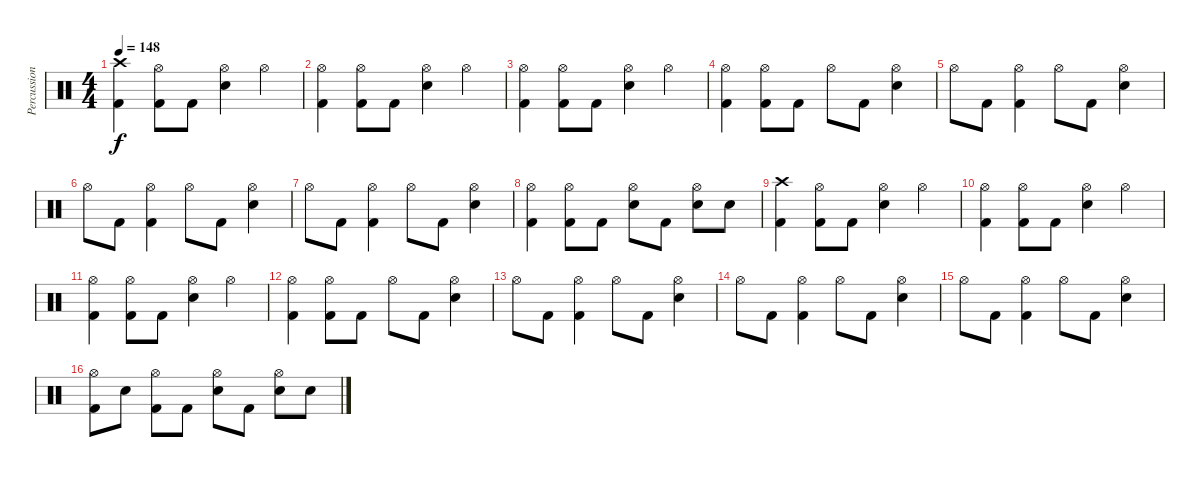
\track ("Percussion" "Percussion") {instrument percussion}
\staff {score}
\articulation defaults
\ts (4 4)
\tempo 148
\clef neutral
\ks c
("Crash high (hit)" "Kick (hit) 2").4{dy f} ("Hi-Hat (open)" "Kick (hit) 2").8 "Kick (hit) 2".8 ("Hi-Hat (open)" "Electric Snare (hit)").4 "Hi-Hat (open)".4 |
("Hi-Hat (open)" "Kick (hit) 2").4 ("Hi-Hat (open)" "Kick (hit) 2").8 "Kick (hit) 2".8 ("Hi-Hat (open)" "Electric Snare (hit)").4 "Hi-Hat (open)".4 |
("Hi-Hat (open)" "Kick (hit) 2").4 ("Hi-Hat (open)" "Kick (hit) 2").8 "Kick (hit) 2".8 ("Hi-Hat (open)" "Electric Snare (hit)").4 "Hi-Hat (open)".4 |
("Hi-Hat (open)" "Kick (hit) 2").4 ("Hi-Hat (open)" "Kick (hit) 2").8 "Kick (hit) 2".8 "Hi-Hat (open)".8 "Kick (hit) 2".8 ("Hi-Hat (open)" "Electric Snare (hit)").4 |
"Hi-Hat (open)".8 "Kick (hit) 2".8 ("Hi-Hat (open)" "Kick (hit) 2").4 "Hi-Hat (open)".8 "Kick (hit) 2".8 ("Hi-Hat (open)" "Electric Snare (hit)").4 |
"Hi-Hat (open)".8 "Kick (hit) 2".8 ("Hi-Hat (open)" "Kick (hit) 2").4 "Hi-Hat (open)".8 "Kick (hit) 2".8 ("Hi-Hat (open)" "Electric Snare (hit)").4 |
"Hi-Hat (open)".8 "Kick (hit) 2".8 ("Hi-Hat (open)" "Kick (hit) 2").4 "Hi-Hat (open)".8 "Kick (hit) 2".8 ("Hi-Hat (open)" "Electric Snare (hit)").4 |
("Hi-Hat (open)" "Kick (hit) 2").4 ("Hi-Hat (open)" "Kick (hit) 2").8 "Kick (hit) 2".8 ("Hi-Hat (open)" "Electric Snare (hit)").8 "Kick (hit) 2".8 ("Hi-Hat (open)" "Electric Snare (hit)").8 "Electric Snare (hit)".8 |
("Crash high (hit)" "Kick (hit) 2").4 ("Hi-Hat (open)" "Kick (hit) 2").8 "Kick (hit) 2".8 ("Hi-Hat (open)" "Electric Snare (hit)").4 "Hi-Hat (open)".4 |
("Hi-Hat (open)" "Kick (hit) 2").4 ("Hi-Hat (open)" "Kick (hit) 2").8 "Kick (hit) 2".8 ("Hi-Hat (open)" "Electric Snare (hit)").4 "Hi-Hat (open)".4 |
("Hi-Hat (open)" "Kick (hit) 2").4 ("Hi-Hat (open)" "Kick (hit) 2").8 "Kick (hit) 2".8 ("Hi-Hat (open)" "Electric Snare (hit)").4 "Hi-Hat (open)".4 |
("Hi-Hat (open)" "Kick (hit) 2").4 ("Hi-Hat (open)" "Kick (hit) 2").8 "Kick (hit) 2".8 "Hi-Hat (open)".8 "Kick (hit) 2".8 ("Hi-Hat (open)" "Electric Snare (hit)").4 |
"Hi-Hat (open)".8 "Kick (hit) 2".8 ("Hi-Hat (open)" "Kick (hit) 2").4 "Hi-Hat (open)".8 "Kick (hit) 2".8 ("Hi-Hat (open)" "Electric Snare (hit)").4 |
"Hi-Hat (open)".8 "Kick (hit) 2".8 ("Hi-Hat (open)" "Kick (hit) 2").4 "Hi-Hat (open)".8 "Kick (hit) 2".8 ("Hi-Hat (open)" "Electric Snare (hit)").4 |
"Hi-Hat (open)".8 "Kick (hit) 2".8 ("Hi-Hat (open)" "Kick (hit) 2").4 "Hi-Hat (open)".8 "Kick (hit) 2".8 ("Hi-Hat (open)" "Electric Snare (hit)").4 |
("Hi-Hat (open)" "Kick (hit) 2").8 "Electric Snare (hit)".8 ("Hi-Hat (open)" "Kick (hit) 2").8 "Kick (hit) 2".8 ("Hi-Hat (open)" "Electric Snare (hit)").8 "Kick (hit) 2".8 ("Hi-Hat (open)" "Electric Snare (hit)").8 "Electric Snare (hit)".8
